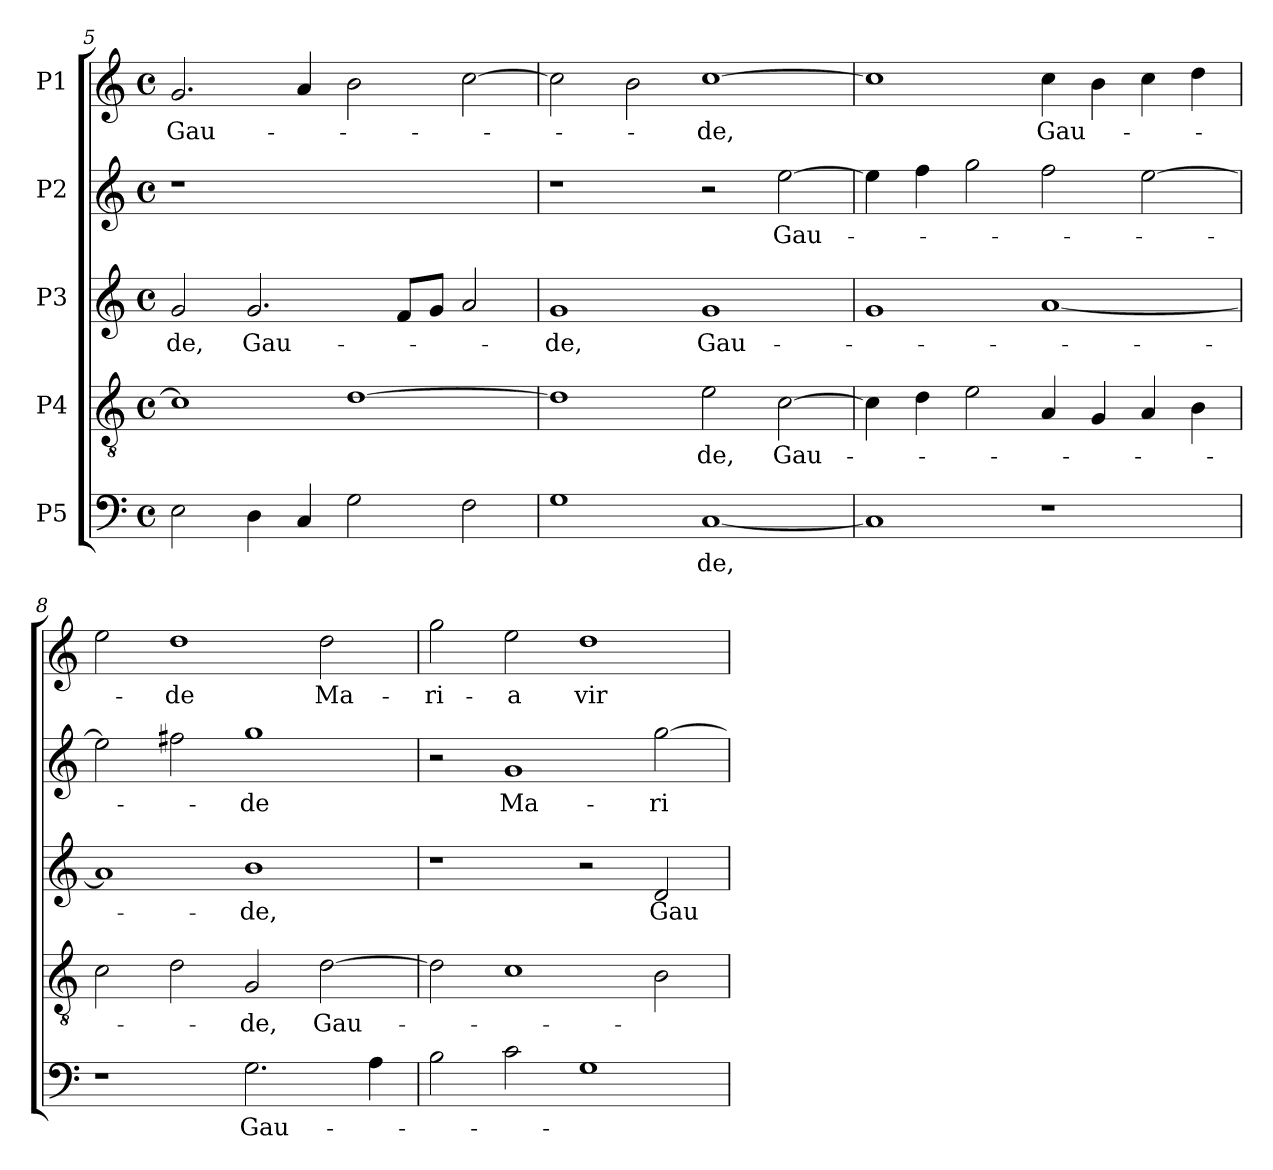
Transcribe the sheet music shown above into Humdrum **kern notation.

**kern	**text	**kern	**text	**kern	**text	**kern	**text	**kern	**text
*part5	*part5	*part4	*part4	*part3	*part3	*part2	*part2	*part1	*part1
*staff5	*staff5	*staff4	*staff4	*staff3	*staff3	*staff2	*staff2	*staff1	*staff1
*I"P5	*	*I"P4	*	*I"P3	*	*I"P2	*	*I"P1	*
*clefF4	*	*clefGv2	*	*clefG2	*	*clefG2	*	*clefG2	*
*	*	*ITrd7c12	*	*	*	*	*	*	*
*k[]	*	*k[]	*	*k[]	*	*k[]	*	*k[]	*
*C:	*	*C:	*	*C:	*	*C:	*	*C:	*
*M4/4	*	*M4/4	*	*M4/4	*	*M4/4	*	*M4/4	*
*met(c)	*	*met(c)	*	*met(c)	*	*met(c)	*	*met(c)	*
=5	=5	=5	=5	=5	=5	=5	=5	=5	=5
!	!	!	!	!	!LO:LY:b:color=#000000	!LO:N:vis=1	!	!	!
!	!	!	!	!	!	!	!	!	!LO:LY:b:color=#000000
2Ei\	.	1Ci]	.	2gi/	-de,	1r	.	2.gi/	Gau-
!	!	!	!	!	!LO:LY:b:color=#000000	!	!	!	!
4Di\	.	.	.	2.gi/	Gau-	.	.	.	.
4Ci/	.	.	.	.	.	.	.	4ai/	.
2Gi\	.	[>1Di	.	.	.	1ryy	.	2bi\	.
.	.	.	.	8fi/L	.	.	.	.	.
.	.	.	.	8gi/J	.	.	.	.	.
2Fi\	.	.	.	2ai/	.	.	.	[>2cci\	.
!!LO:LB:g=z
=6	=6	=6	=6	=6	=6	=6	=6	=6	=6
!	!	!	!	!	!LO:LY:b:color=#000000	!	!	!	!
1Gi	.	1Di]	.	1gi	-de,	1r	.	2cci\]	.
.	.	.	.	.	.	.	.	2bi\	.
!	!LO:LY:b:color=#000000	!	!	!	!	!	!	!	!
!	!	!	!LO:LY:b:color=#000000	!	!	!	!	!	!
!	!	!	!	!	!LO:LY:b:color=#000000	!	!	!	!
!	!	!	!	!	!	!	!	!	!LO:LY:b:color=#000000
[<1Ci	-de,	2Ei\	-de,	1gi	Gau-	2r	.	[>1cci	-de,
!	!	!	!LO:LY:b:color=#000000	!	!	!	!	!	!
!	!	!	!	!	!	!	!LO:LY:b:color=#000000	!	!
.	.	[>2Ci\	Gau-	.	.	[>2eei\	Gau-	.	.
=7	=7	=7	=7	=7	=7	=7	=7	=7	=7
1Ci]	.	4Ci\]	.	1gi	.	4eei\]	.	1cci]	.
.	.	4Di\	.	.	.	4ffi\	.	.	.
.	.	2Ei\	.	.	.	2ggi\	.	.	.
!	!	!	!	!	!	!	!	!	!LO:LY:b:color=#000000
1r	.	4AAi/	.	[<1ai	.	2ffi\	.	4cci\	Gau-
.	.	4GGi/	.	.	.	.	.	4bi\	.
.	.	4AAi/	.	.	.	[>2eei\	.	4cci\	.
.	.	4BBi\	.	.	.	.	.	4ddi\	.
=8	=8	=8	=8	=8	=8	=8	=8	=8	=8
1r	.	2Ci\	.	1ai]	.	2eei\]	.	2eei\	.
!	!	!	!	!	!	!	!	!	!LO:LY:b:color=#000000
.	.	2Di\	.	.	.	2ff#Xi\	.	1ddi	-de
!	!LO:LY:b:color=#000000	!	!	!	!	!	!	!	!
!	!	!	!LO:LY:b:color=#000000	!	!	!	!	!	!
!	!	!	!	!	!LO:LY:b:color=#000000	!	!	!	!
!	!	!	!	!	!	!	!LO:LY:b:color=#000000	!	!
2.Gi\	Gau-	2GGi/	-de,	1bi	-de,	1ggi	-de	.	.
!	!	!	!LO:LY:b:color=#000000	!	!	!	!	!	!
!	!	!	!	!	!	!	!	!	!LO:LY:b:color=#000000
.	.	[>2Di\	Gau-	.	.	.	.	2ddi\	Ma-
4Ai\	.	.	.	.	.	.	.	.	.
=9	=9	=9	=9	=9	=9	=9	=9	=9	=9
!	!	!	!	!	!	!	!	!	!LO:LY:b:color=#000000
2Bi\	.	2Di\]	.	1r	.	2r	.	2ggi\	-ri-
!	!	!	!	!	!	!	!LO:LY:b:color=#000000	!	!
!	!	!	!	!	!	!	!	!	!LO:LY:b:color=#000000
2ci\	.	1Ci	.	.	.	1gi	Ma-	2eei\	-a
!	!	!	!	!	!	!	!	!	!LO:LY:b:color=#000000
1Gi	.	.	.	2r	.	.	.	1ddi	vir-
!	!	!	!	!	!LO:LY:b:color=#000000	!	!	!	!
!	!	!	!	!	!	!	!LO:LY:b:color=#000000	!	!
.	.	2BBi\	.	2di/	Gau-	[>2ggi\	-ri-	.	.
=	=	=	=	=	=	=	=	=	=
*-	*-	*-	*-	*-	*-	*-	*-	*-	*-
